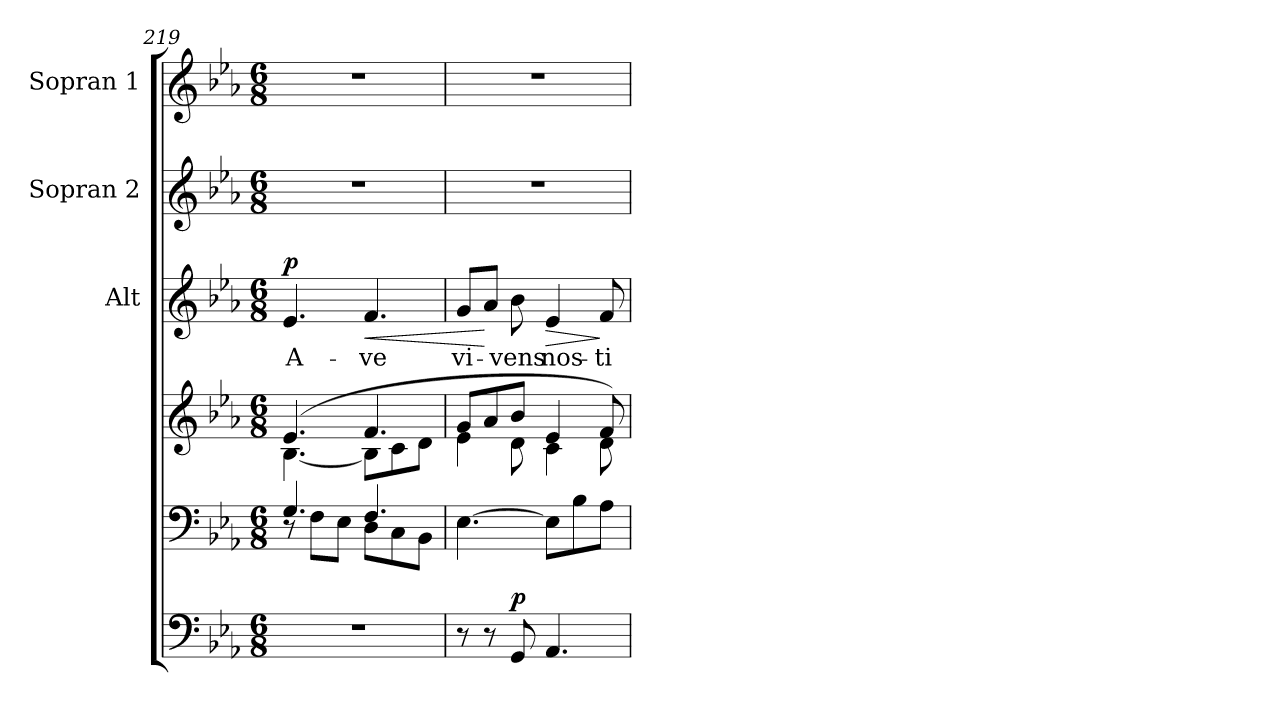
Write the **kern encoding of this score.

**kern	**dynam	**kern	**kern	**kern	**text	**dynam	**kern	**kern
*part5	*part5	*part4	*part4	*part3	*part3	*part3	*part2	*part1
*staff6	*staff6	*staff5	*staff4	*staff3	*staff3	*staff3	*staff2	*staff1
*	*	*	*	*I"Alt	*	*	*I"Sopran 2	*I"Sopran 1
*	*	*	*	*I'A.	*	*	*I'S. 2	*I'S. 1
*clefF4	*	*clefF4	*clefG2	*clefG2	*	*	*clefG2	*clefG2
*k[b-e-a-]	*	*k[b-e-a-]	*k[b-e-a-]	*k[b-e-a-]	*	*	*k[b-e-a-]	*k[b-e-a-]
*E-:	*	*E-:	*E-:	*E-:	*	*	*E-:	*E-:
*M6/8	*	*M6/8	*M6/8	*M6/8	*	*	*M6/8	*M6/8
=219	=219	=219	=219	=219	=219	=219	=219	=219
*	*	*^	*^	*	*	*	*	*
!	!	!	!	!	!	!	!LO:LY:b	!LO:DY:a	!	!
2.r	.	4.G/	8rC	(4.e-/	[<4.B-\	4.e-/	A-	p	2.r	2.r
.	.	.	8F\L	.	.	.	.	.	.	.
.	.	.	8E-\J	.	.	.	.	.	.	.
!	!	!	!	!	!	!	!LO:LY:b	!LO:HP:b	!	!
.	.	4.F/	8D\L	4.f/	8B-\L]	4.f/	-ve	<	.	.
.	.	.	8C\	.	8c\	.	.	.	.	.
.	.	.	8BB-\J	.	8d\J	.	.	.	.	.
=220	=220	=220	=220	=220	=220	=220	=220	=220	=220	=220
!	!	!	!	!	!	!	!LO:LY:b	!	!	!
*	*	*v	*v	*	*	*	*	*	*	*
8r	.	[4.E-\	8g/L	4e-\	8g/L	vi-	.	2.r	2.r
8r	.	.	8a-/	.	8a-/J	.	[	.	.
!	!LO:DY:a	!	!	!	!	!LO:LY:b	!	!	!
8GG/	p	.	8b-/J	8d\	8b-\	-vens	.	.	.
!	!	!	!	!	!	!LO:LY:b	!LO:HP:b	!	!
4.AA-/	.	8E-\L]	4e-/	4c\	4e-/	nos-	>	.	.
.	.	8B-\	.	.	.	.	.	.	.
!	!	!	!	!	!	!LO:LY:b	!	!	!
.	.	8A-\J	8f/)	8d\	8f/	-ti-	]	.	.
*	*	*	*v	*v	*	*	*	*	*
=	=	=	=	=	=	=	=	=
*-	*-	*-	*-	*-	*-	*-	*-	*-
